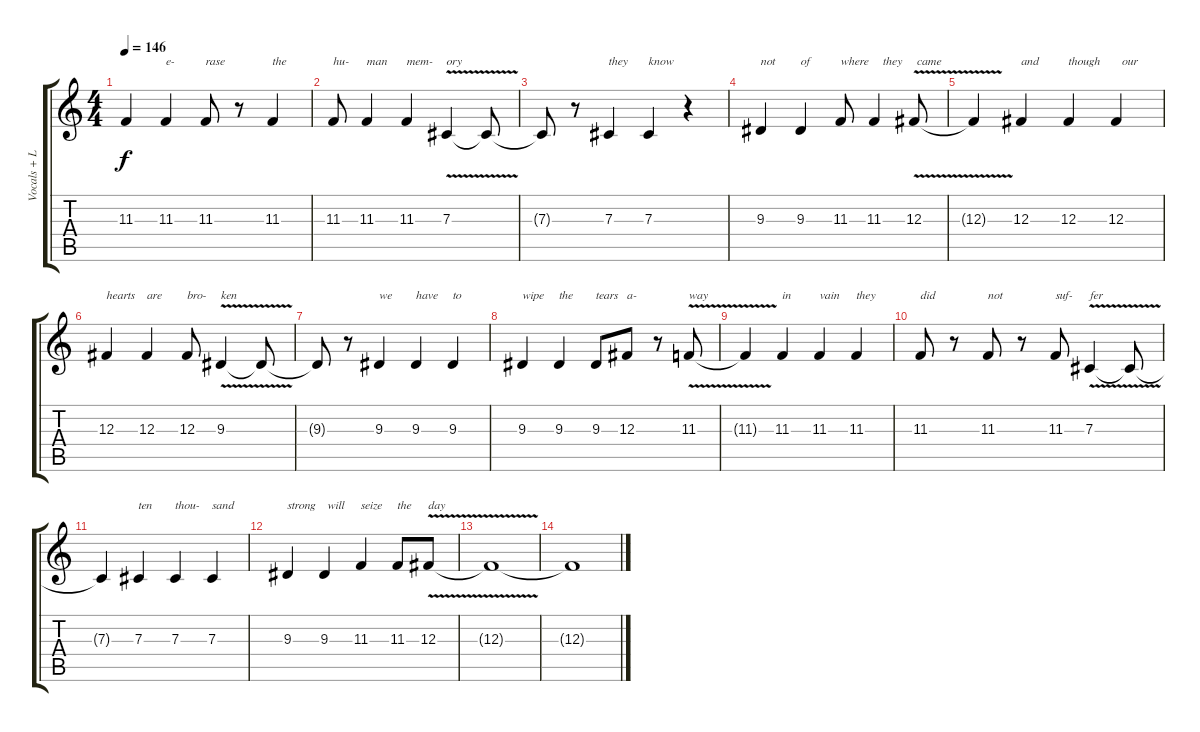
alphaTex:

\track ("Vocals + Lyrics" "Vocals + L") {instrument lead1square}
\staff {score tabs}
\tuning (Eb4 Bb3 Gb3 Db3 Ab2 Eb2) {hide}
\ts (4 4)
\tempo 146
\clef g2
\ks c
11.3{t}.4{dy f} 11.3.4{txt "e-"} 11.3.8{txt "rase"} r.8 11.3.4{txt "the"} |
11.3.8{txt "hu-"} 11.3.4{txt "man"} 11.3.4{txt "mem-"} 7.3{v}.4{txt "ory"} 7.3{t}.8 |
7.3{t}.8 r.8 7.3.4{txt "they"} 7.3.4{txt "know"} r.4 |
9.3.4{txt "not"} 9.3.4{txt "of"} 11.3.8{txt "where"} 11.3.4{txt "   they"} 12.3{v}.8{txt " came"} |
12.3{t}.4 12.3.4{txt "and"} 12.3.4{txt "though"} 12.3.4{txt "  our"} |
12.3.4{txt "hearts"} 12.3.4{txt "are"} 12.3.8{txt "bro-"} 9.3{v}.4{txt "ken"} 9.3{t}.8 |
9.3{t}.8 r.8 9.3.4{txt "we"} 9.3.4{txt "have"} 9.3.4{txt "to"} |
9.3.4{txt "wipe"} 9.3.4{txt "the"} 9.3.8{txt "tears"} 12.3.8{txt "a-"} r.8 11.3{v}.8{txt "way"} |
11.3{t}.4 11.3.4{txt "in"} 11.3.4{txt "vain"} 11.3.4{txt "they"} |
11.3.8{txt "did"} r.8 11.3.8{txt "not"} r.8 11.3.8{txt "suf-"} 7.3{v}.4{txt "fer"} 7.3{t}.8 |
7.3{t}.4 7.3.4{txt "ten"} 7.3.4{txt "thou-"} 7.3.4{txt "sand"} |
9.3.4{txt "strong"} 9.3.4{txt " will"} 11.3.4{txt "seize"} 11.3.8{txt "the"} 12.3{v}.8{txt "day"} |
12.3{t}.1 |
12.3{t}.1
